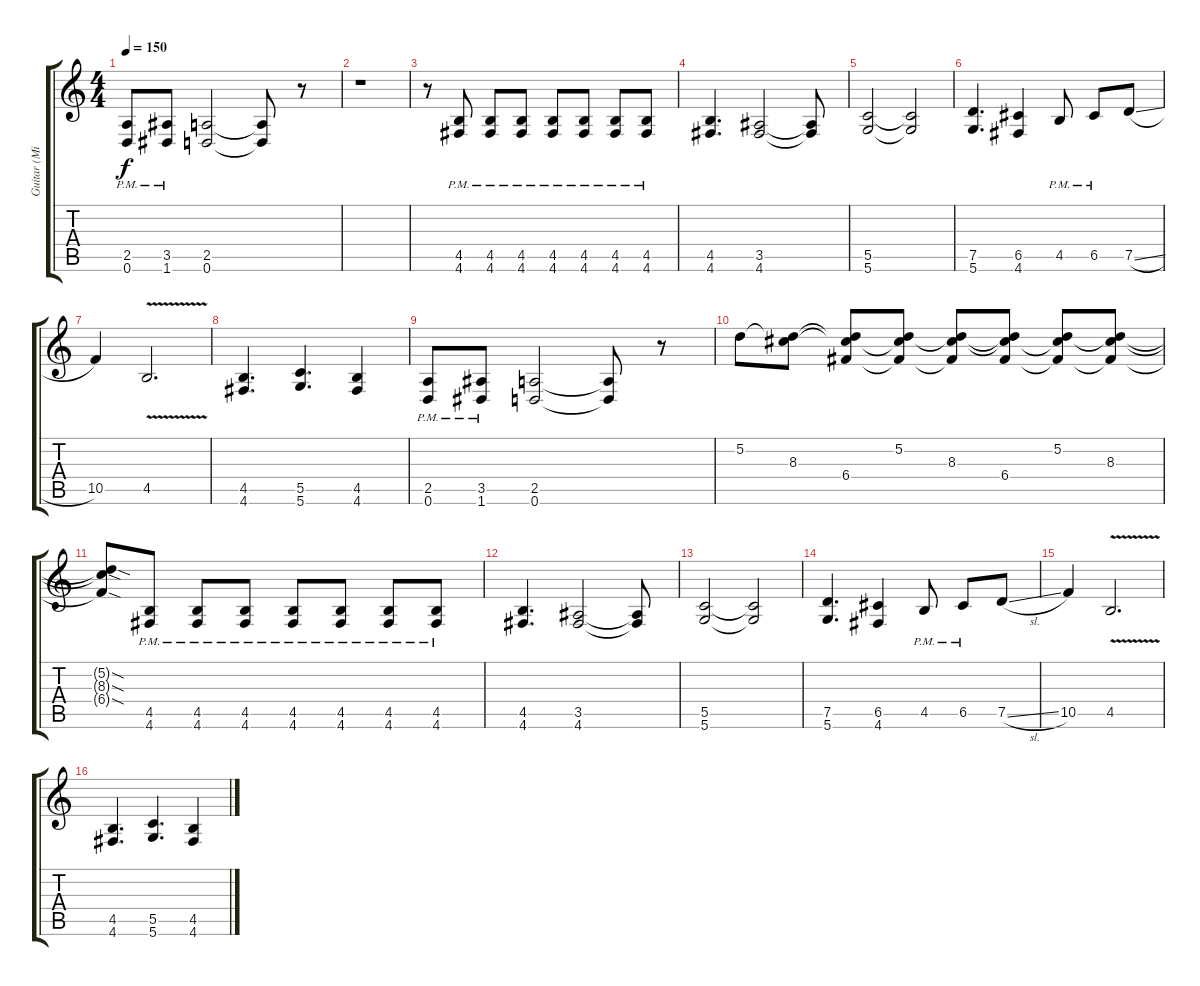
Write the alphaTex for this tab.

\track ("Guitar (Mika)" "Guitar (Mi") {instrument overdrivenguitar}
\staff {score tabs}
\tuning (D4 A3 F3 C3 G2 D2) {hide}
\ts (4 4)
\tempo 150
\clef g2
\ks c
(2.5{pm} 0.6{pm}).8{dy f} (3.5{pm} 1.6{pm}).8 (2.5 0.6).2 (2.5{t} 0.6{t}).8 r.8 |
r.1 |
r.8 (4.5{pm} 4.6{pm}).8 (4.5{pm} 4.6{pm}).8 (4.5{pm} 4.6{pm}).8 (4.5{pm} 4.6{pm}).8 (4.5{pm} 4.6{pm}).8 (4.5{pm} 4.6{pm}).8 (4.5{pm} 4.6{pm}).8 |
(4.5 4.6).4{d} (3.5 4.6).2 (3.5{t} 4.6{t}).8 |
(5.5 5.6).2 (5.5{t} 5.6{t}).2 |
(7.5 5.6).4{d} (6.5 4.6).4 4.5{pm}.8 6.5{pm}.8 7.5{sl}.8 |
10.5.4 4.5{v}.2{d} |
(4.5 4.6).4{d} (5.5 5.6).4{d} (4.5 4.6).4 |
(2.5{pm} 0.6{pm}).8 (3.5{pm} 1.6{pm}).8 (2.5 0.6).2 (2.5{t} 0.6{t}).8 r.8 |
5.2.8 (5.2{t} 8.3).8 (5.2{t} 8.3{t} 6.4).8 (5.2 8.3{t} 6.4{t}).8 (5.2{t} 8.3 6.4{t}).8 (5.2{t} 8.3{t} 6.4).8 (5.2 8.3{t} 6.4{t}).8 (5.2{t} 8.3 6.4{t}).8 |
(5.2{sod t} 8.3{sod t} 6.4{sod t}).8 (4.5{pm} 4.6{pm}).8 (4.5{pm} 4.6{pm}).8 (4.5{pm} 4.6{pm}).8 (4.5{pm} 4.6{pm}).8 (4.5{pm} 4.6{pm}).8 (4.5{pm} 4.6{pm}).8 (4.5{pm} 4.6{pm}).8 |
(4.5 4.6).4{d} (3.5 4.6).2 (3.5{t} 4.6{t}).8 |
(5.5 5.6).2 (5.5{t} 5.6{t}).2 |
(7.5 5.6).4{d} (6.5 4.6).4 4.5{pm}.8 6.5{pm}.8 7.5{sl}.8 |
10.5.4 4.5{v}.2{d} |
(4.5 4.6).4{d} (5.5 5.6).4{d} (4.5 4.6).4
